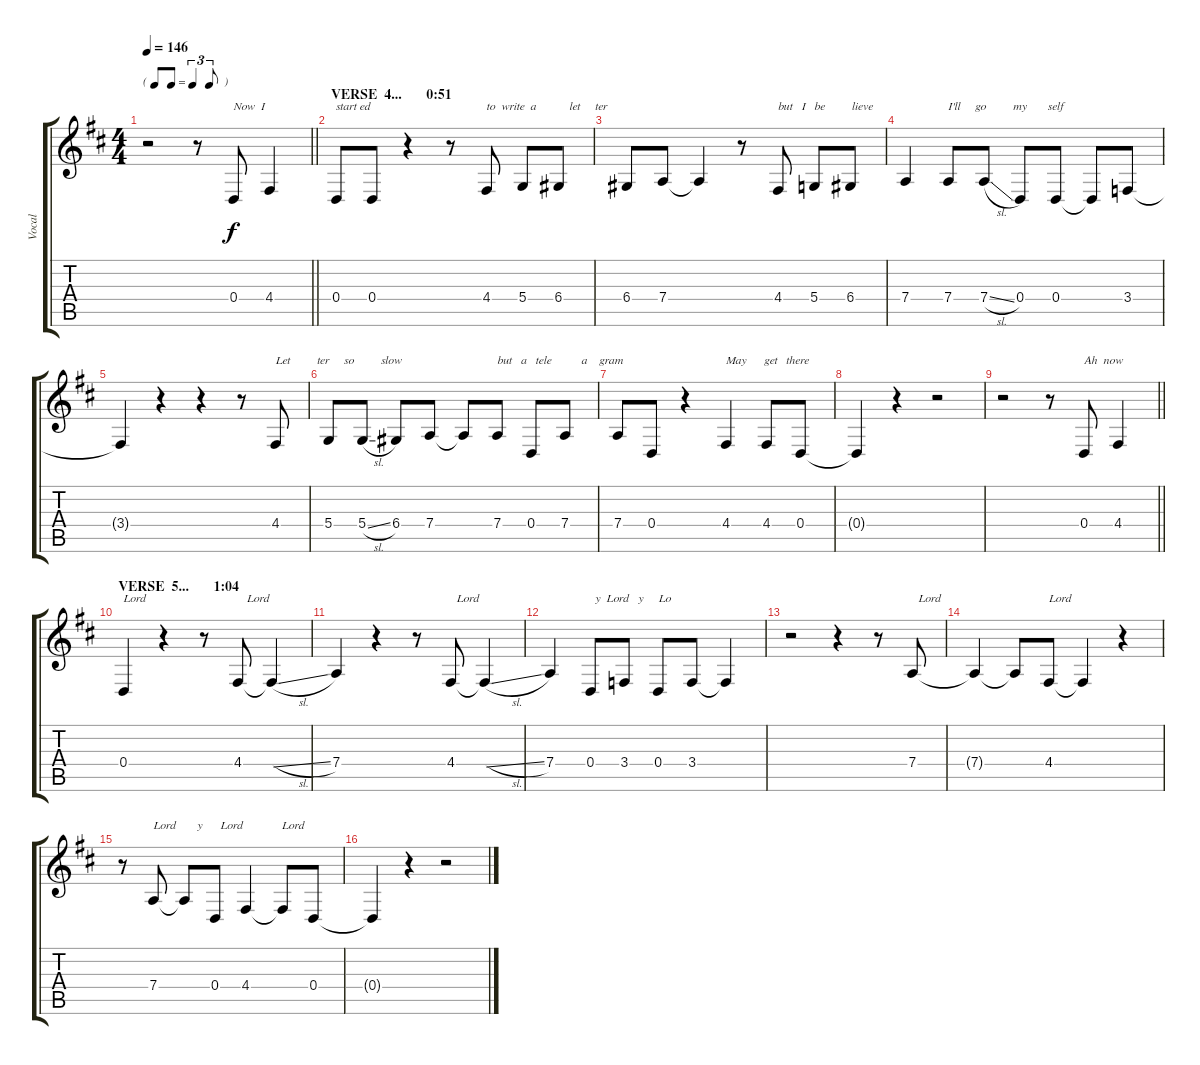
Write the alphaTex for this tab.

\track ("Vocal" "Vocal") {instrument sopranosax}
\staff {score tabs}
\tuning (E4 B3 G3 D3 A2 E2) {hide}
\ts (4 4)
\tf triplet8th
\tempo 146
\clef g2
\barLineRight lightlight
\ks d
r.2{dy f} r.8 0.4.8{txt "Now  I"} 4.4.4 |
\section ("" "VERSE  4...       0:51")
0.4.8{txt "start ed"} 0.4.8 r.4 r.8 4.4.8{txt "to  write  a           let     ter"} 5.4.8 6.4.8 |
6.4.8 7.4.8 7.4{t}.4 r.8 4.4.8{txt "but   I   be         lieve"} 5.4.8 6.4.8 |
7.4.4 7.4.8{txt "I'll     go         my       self"} 7.4{sl}.8 0.4.8 0.4.8 0.4{t}.8 3.4.8 |
3.4{t}.4 r.4 r.4 r.8 4.4.8{txt "Let         ter     so         slow"} |
5.4.8 5.4{sl}.8 6.4.8 7.4.8 7.4{t}.8 7.4.8{txt "but   a   tele          a    gram"} 0.4.8 7.4.8 |
7.4.8 0.4.8 r.4 4.4.4{txt "May      get   there"} 4.4.8 0.4.8 |
0.4{t}.4 r.4 r.2 |
\barLineRight lightlight
r.2 r.8 0.4.8{txt "Ah  now"} 4.4.4 |
\section ("" "VERSE  5...       1:04")
0.4.4{txt "Lord"} r.4 r.8 4.4.8{txt "   Lord"} 4.4{sl t}.4 |
7.4.4 r.4 r.8 4.4.8{txt "  Lord"} 4.4{sl t}.4 |
7.4.4{txt "               y  Lord   y     Lo"} 0.4.8 3.4.8 0.4.8 3.4.8 3.4{t}.4 |
r.2 r.4 r.8 7.4.8{txt "  Lord  "} |
7.4{t}.4 7.4{t}.8 4.4.8{txt "Lord"} 4.4{t}.4 r.4 |
r.8 7.4.8{txt "Lord       y      Lord             Lord"} 7.4{t}.8 0.4.8 4.4.4 4.4{t}.8 0.4.8 |
0.4{t}.4 r.4 r.2
